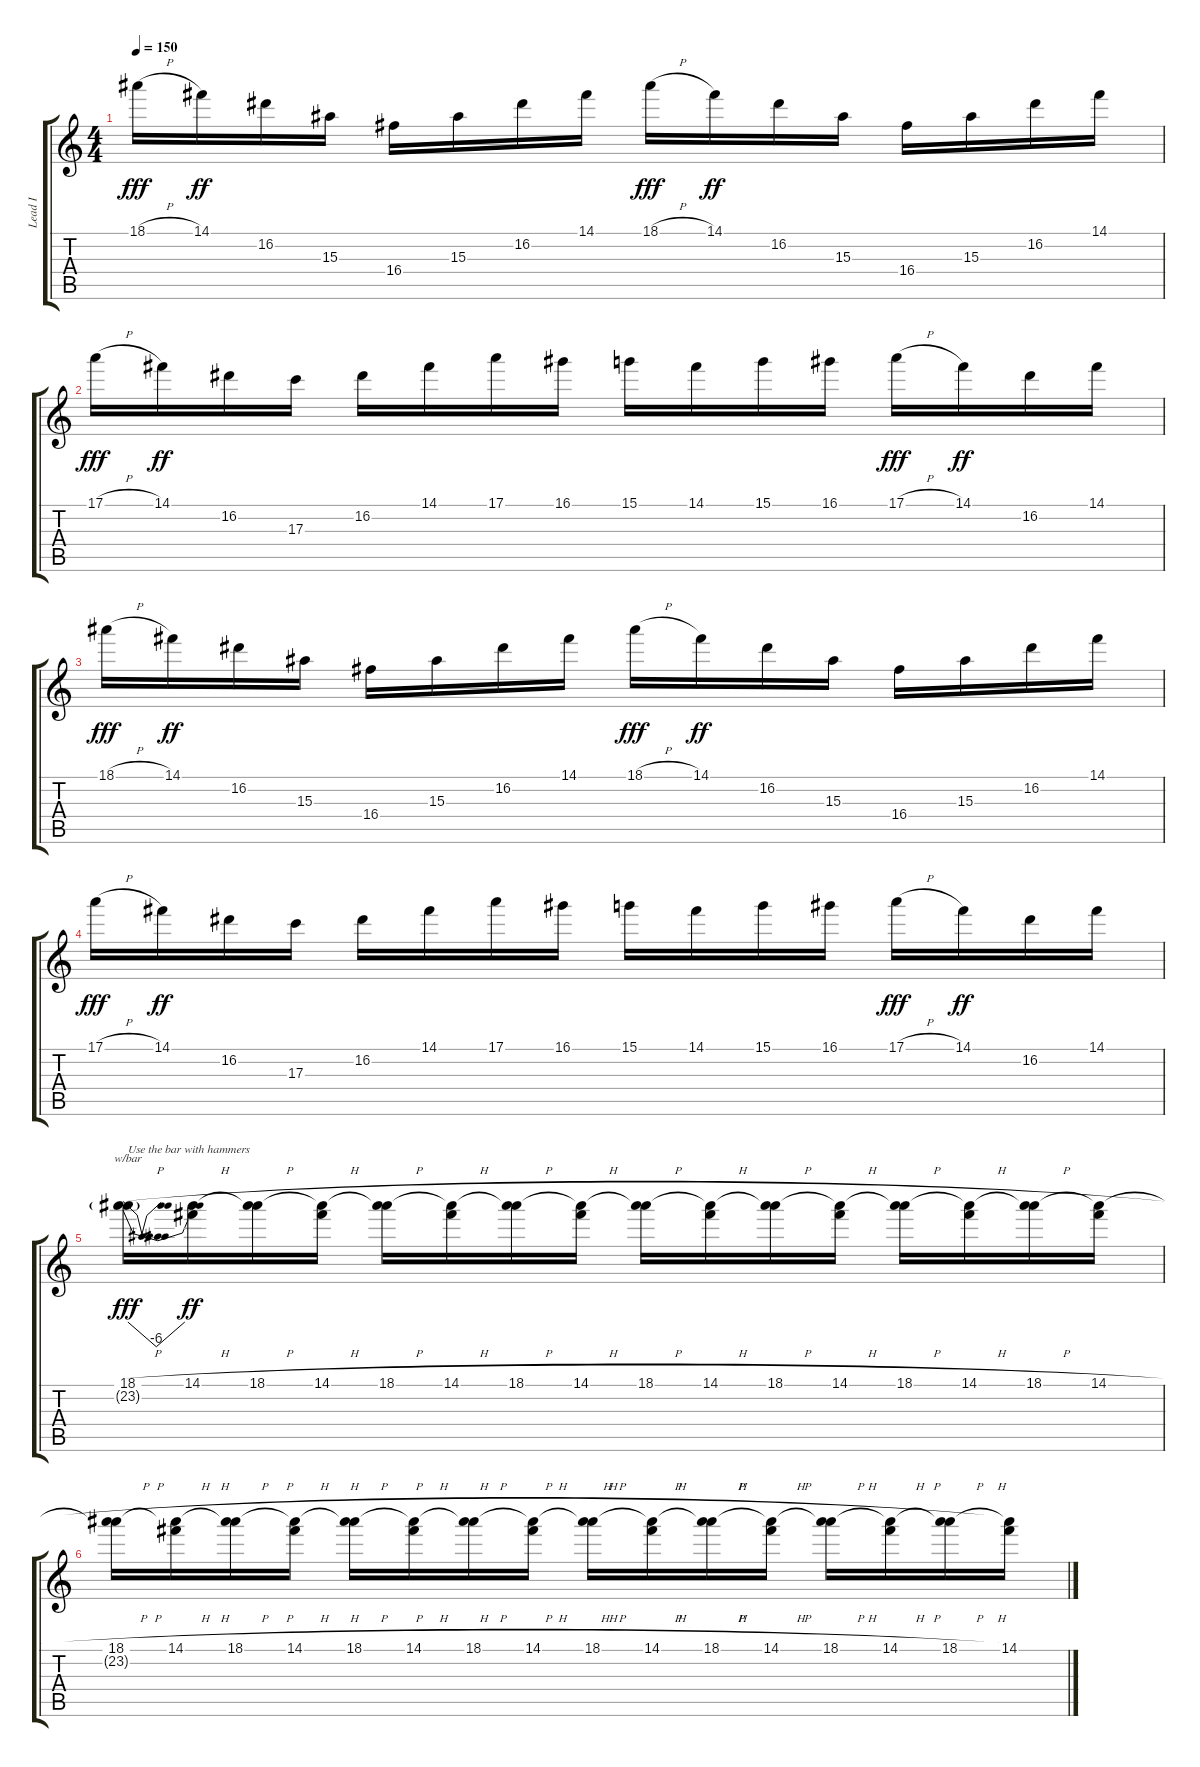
\track ("Lead I" "Lead I") {instrument overdrivenguitar}
\staff {score tabs}
\tuning (E4 B3 G3 D3 A2 E2) {hide}
\ts (4 4)
\tempo 150
\clef g2
\ks c
18.1{h}.16{dy fff} 14.1.16{dy ff} 16.2.16 15.3.16 16.4.16 15.3.16 16.2.16 14.1.16 18.1{h}.16{dy fff} 14.1.16{dy ff} 16.2.16 15.3.16 16.4.16 15.3.16 16.2.16 14.1.16 |
17.1{h}.16{dy fff} 14.1.16{dy ff} 16.2.16 17.3.16 16.2.16 14.1.16 17.1.16 16.1.16 15.1.16 14.1.16 15.1.16 16.1.16 17.1{h}.16{dy fff} 14.1.16{dy ff} 16.2.16 14.1.16 |
18.1{h}.16{dy fff} 14.1.16{dy ff} 16.2.16 15.3.16 16.4.16 15.3.16 16.2.16 14.1.16 18.1{h}.16{dy fff} 14.1.16{dy ff} 16.2.16 15.3.16 16.4.16 15.3.16 16.2.16 14.1.16 |
17.1{h}.16{dy fff} 14.1.16{dy ff} 16.2.16 17.3.16 16.2.16 14.1.16 17.1.16 16.1.16 15.1.16 14.1.16 15.1.16 16.1.16 17.1{h}.16{dy fff} 14.1.16{dy ff} 16.2.16 14.1.16 |
(18.1{h} 23.2{g}).16{tbe (dip default 0 0 30 -24 60 0) txt "Use the bar with hammers" dy fff} (14.1{h} 23.2{t}).16{dy ff} (18.1{h} 23.2{t}).16 (14.1{h} 23.2{t}).16 (18.1{h} 23.2{t}).16 (14.1{h} 23.2{t}).16 (18.1{h} 23.2{t}).16 (14.1{h} 23.2{t}).16 (18.1{h} 23.2{t}).16 (14.1{h} 23.2{t}).16 (18.1{h} 23.2{t}).16 (14.1{h} 23.2{t}).16 (18.1{h} 23.2{t}).16 (14.1{h} 23.2{t}).16 (18.1{h} 23.2{t}).16 (14.1{h} 23.2{t}).16 |
(18.1{h} 23.2{t}).16 (14.1{h} 23.2{t}).16 (18.1{h} 23.2{t}).16 (14.1{h} 23.2{t}).16 (18.1{h} 23.2{t}).16 (14.1{h} 23.2{t}).16 (18.1{h} 23.2{t}).16 (14.1{h} 23.2{t}).16 (18.1{h} 23.2{t}).16 (14.1{h} 23.2{t}).16 (18.1{h} 23.2{t}).16 (14.1{h} 23.2{t}).16 (18.1{h} 23.2{t}).16 (14.1{h} 23.2{t}).16 (18.1{h} 23.2{t}).16 (14.1 23.2{t}).16
